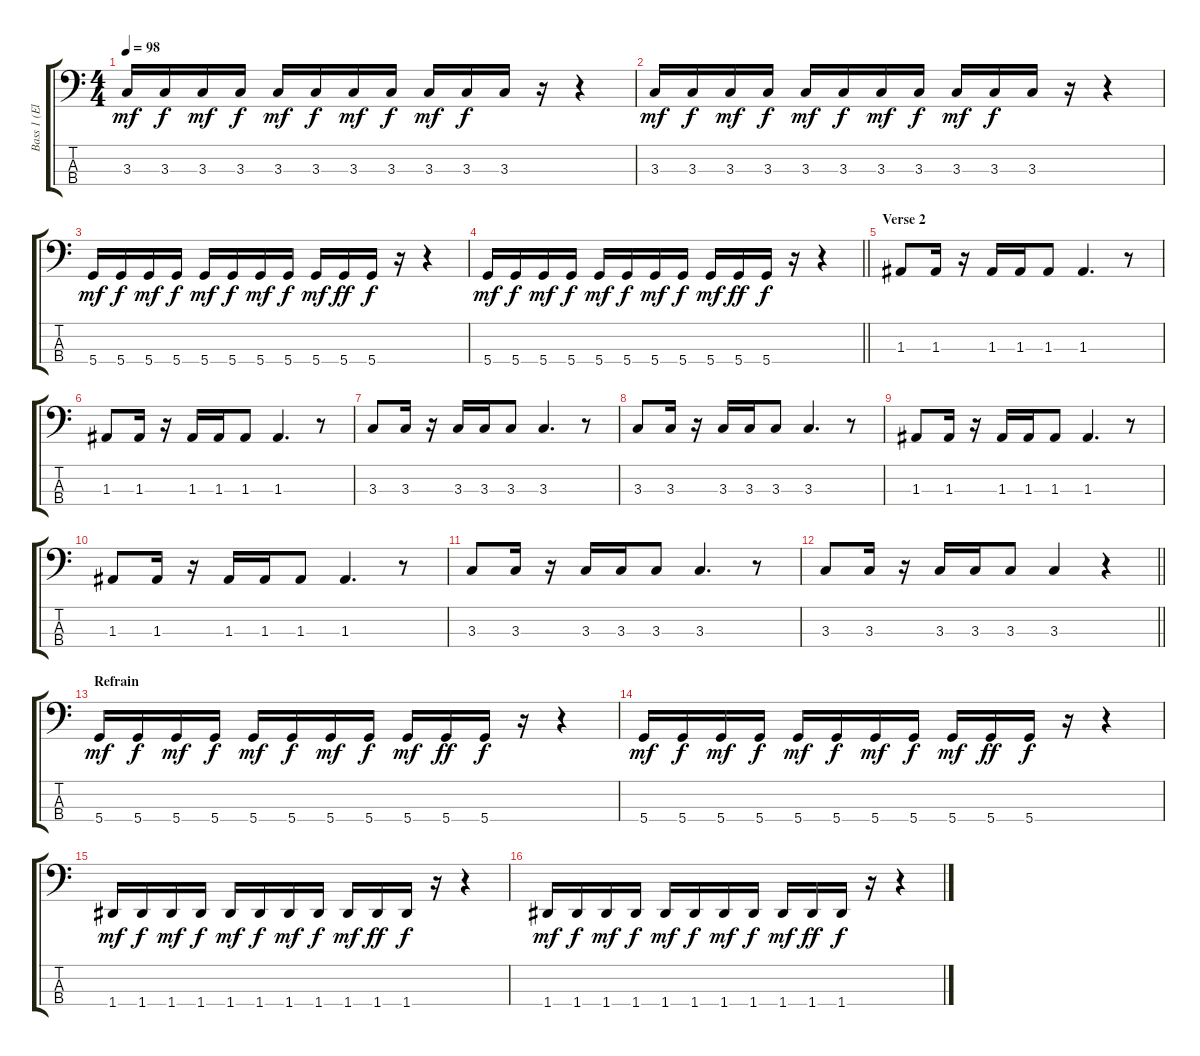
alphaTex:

\track ("Bass 1 (ElBass)" "Bass 1 (El") {instrument electricbassfinger}
\staff {score tabs}
\tuning (G2 D2 A1 D1) {hide}
\ts (4 4)
\tempo 98
\clef f4
\ks c
3.3.16{dy mf} 3.3.16{dy f} 3.3.16{dy mf} 3.3.16{dy f} 3.3.16{dy mf} 3.3.16{dy f} 3.3.16{dy mf} 3.3.16{dy f} 3.3.16{dy mf} 3.3.16{dy f} 3.3.16 r.16 r.4 |
3.3.16{dy mf} 3.3.16{dy f} 3.3.16{dy mf} 3.3.16{dy f} 3.3.16{dy mf} 3.3.16{dy f} 3.3.16{dy mf} 3.3.16{dy f} 3.3.16{dy mf} 3.3.16{dy f} 3.3.16 r.16 r.4 |
5.4.16{dy mf} 5.4.16{dy f} 5.4.16{dy mf} 5.4.16{dy f} 5.4.16{dy mf} 5.4.16{dy f} 5.4.16{dy mf} 5.4.16{dy f} 5.4.16{dy mf} 5.4.16{dy ff} 5.4.16{dy f} r.16 r.4 |
\barLineRight lightlight
5.4.16{dy mf} 5.4.16{dy f} 5.4.16{dy mf} 5.4.16{dy f} 5.4.16{dy mf} 5.4.16{dy f} 5.4.16{dy mf} 5.4.16{dy f} 5.4.16{dy mf} 5.4.16{dy ff} 5.4.16{dy f} r.16 r.4 |
\section ("" "Verse 2")
1.3.8 1.3.16 r.16 1.3.16 1.3.16 1.3.8 1.3.4{d} r.8 |
1.3.8 1.3.16 r.16 1.3.16 1.3.16 1.3.8 1.3.4{d} r.8 |
3.3.8 3.3.16 r.16 3.3.16 3.3.16 3.3.8 3.3.4{d} r.8 |
3.3.8 3.3.16 r.16 3.3.16 3.3.16 3.3.8 3.3.4{d} r.8 |
1.3.8 1.3.16 r.16 1.3.16 1.3.16 1.3.8 1.3.4{d} r.8 |
1.3.8 1.3.16 r.16 1.3.16 1.3.16 1.3.8 1.3.4{d} r.8 |
3.3.8 3.3.16 r.16 3.3.16 3.3.16 3.3.8 3.3.4{d} r.8 |
\barLineRight lightlight
3.3.8 3.3.16 r.16 3.3.16 3.3.16 3.3.8 3.3.4 r.4 |
\section ("" "Refrain")
5.4.16{dy mf} 5.4.16{dy f} 5.4.16{dy mf} 5.4.16{dy f} 5.4.16{dy mf} 5.4.16{dy f} 5.4.16{dy mf} 5.4.16{dy f} 5.4.16{dy mf} 5.4.16{dy ff} 5.4.16{dy f} r.16 r.4 |
5.4.16{dy mf} 5.4.16{dy f} 5.4.16{dy mf} 5.4.16{dy f} 5.4.16{dy mf} 5.4.16{dy f} 5.4.16{dy mf} 5.4.16{dy f} 5.4.16{dy mf} 5.4.16{dy ff} 5.4.16{dy f} r.16 r.4 |
1.4.16{dy mf} 1.4.16{dy f} 1.4.16{dy mf} 1.4.16{dy f} 1.4.16{dy mf} 1.4.16{dy f} 1.4.16{dy mf} 1.4.16{dy f} 1.4.16{dy mf} 1.4.16{dy ff} 1.4.16{dy f} r.16 r.4 |
1.4.16{dy mf} 1.4.16{dy f} 1.4.16{dy mf} 1.4.16{dy f} 1.4.16{dy mf} 1.4.16{dy f} 1.4.16{dy mf} 1.4.16{dy f} 1.4.16{dy mf} 1.4.16{dy ff} 1.4.16{dy f} r.16 r.4
